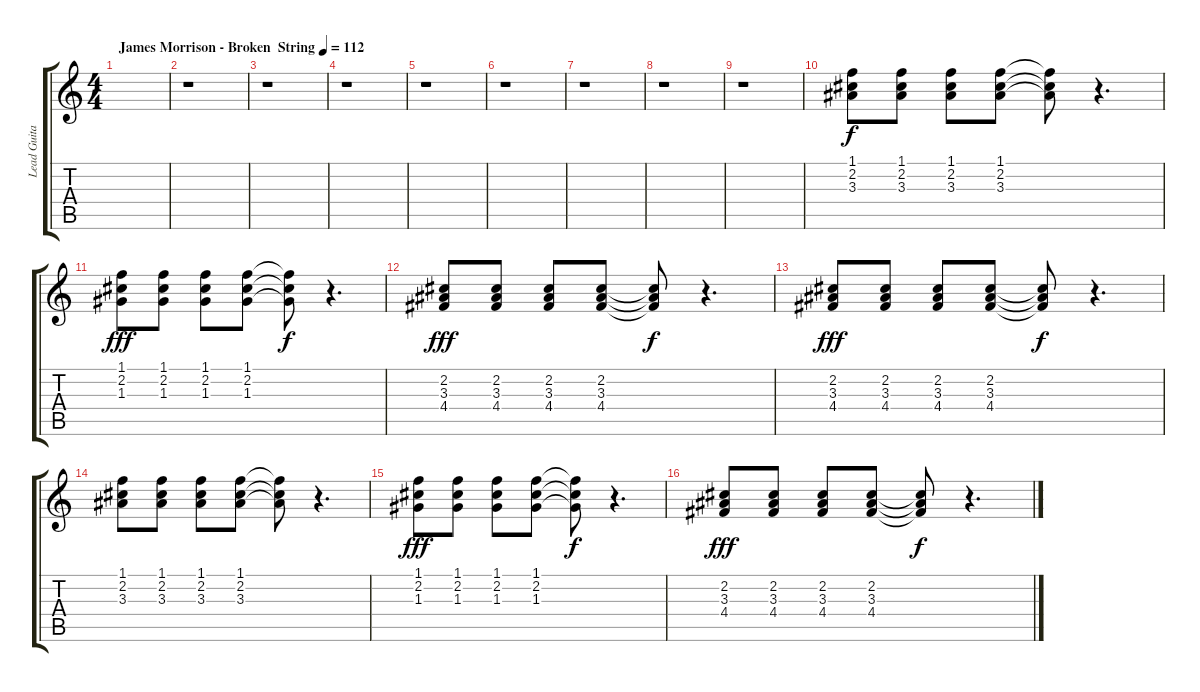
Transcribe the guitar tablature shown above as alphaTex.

\track ("Lead Guitar" "Lead Guita") {instrument distortionguitar}
\staff {score tabs}
\tuning (E4 B3 G3 D3 A2 E2) {hide}
\ts (4 4)
\tempo (112 "James Morrison - Broken  String")
\clef g2
\ks c
|
r.1 |
r.1 |
r.1 |
r.1 |
r.1 |
r.1 |
r.1 |
r.1 |
(1.1 2.2 3.3).8 (1.1 2.2 3.3).8 (1.1 2.2 3.3).8 (1.1 2.2 3.3).8 (1.1{t} 2.2{t} 3.3{t}).8 r.4{d} |
(1.1 2.2 1.3).8{dy fff} (1.1 2.2 1.3).8 (1.1 2.2 1.3).8 (1.1 2.2 1.3).8 (1.1{t} 2.2{t} 1.3{t}).8{dy f} r.4{d} |
(2.2 3.3 4.4).8{dy fff} (2.2 3.3 4.4).8 (2.2 3.3 4.4).8 (2.2 3.3 4.4).8 (2.2{t} 3.3{t} 4.4{t}).8{dy f} r.4{d} |
(2.2 3.3 4.4).8{dy fff} (2.2 3.3 4.4).8 (2.2 3.3 4.4).8 (2.2 3.3 4.4).8 (2.2{t} 3.3{t} 4.4{t}).8{dy f} r.4{d} |
(1.1 2.2 3.3).8 (1.1 2.2 3.3).8 (1.1 2.2 3.3).8 (1.1 2.2 3.3).8 (1.1{t} 2.2{t} 3.3{t}).8 r.4{d} |
(1.1 2.2 1.3).8{dy fff} (1.1 2.2 1.3).8 (1.1 2.2 1.3).8 (1.1 2.2 1.3).8 (1.1{t} 2.2{t} 1.3{t}).8{dy f} r.4{d} |
(2.2 3.3 4.4).8{dy fff} (2.2 3.3 4.4).8 (2.2 3.3 4.4).8 (2.2 3.3 4.4).8 (2.2{t} 3.3{t} 4.4{t}).8{dy f} r.4{d}
